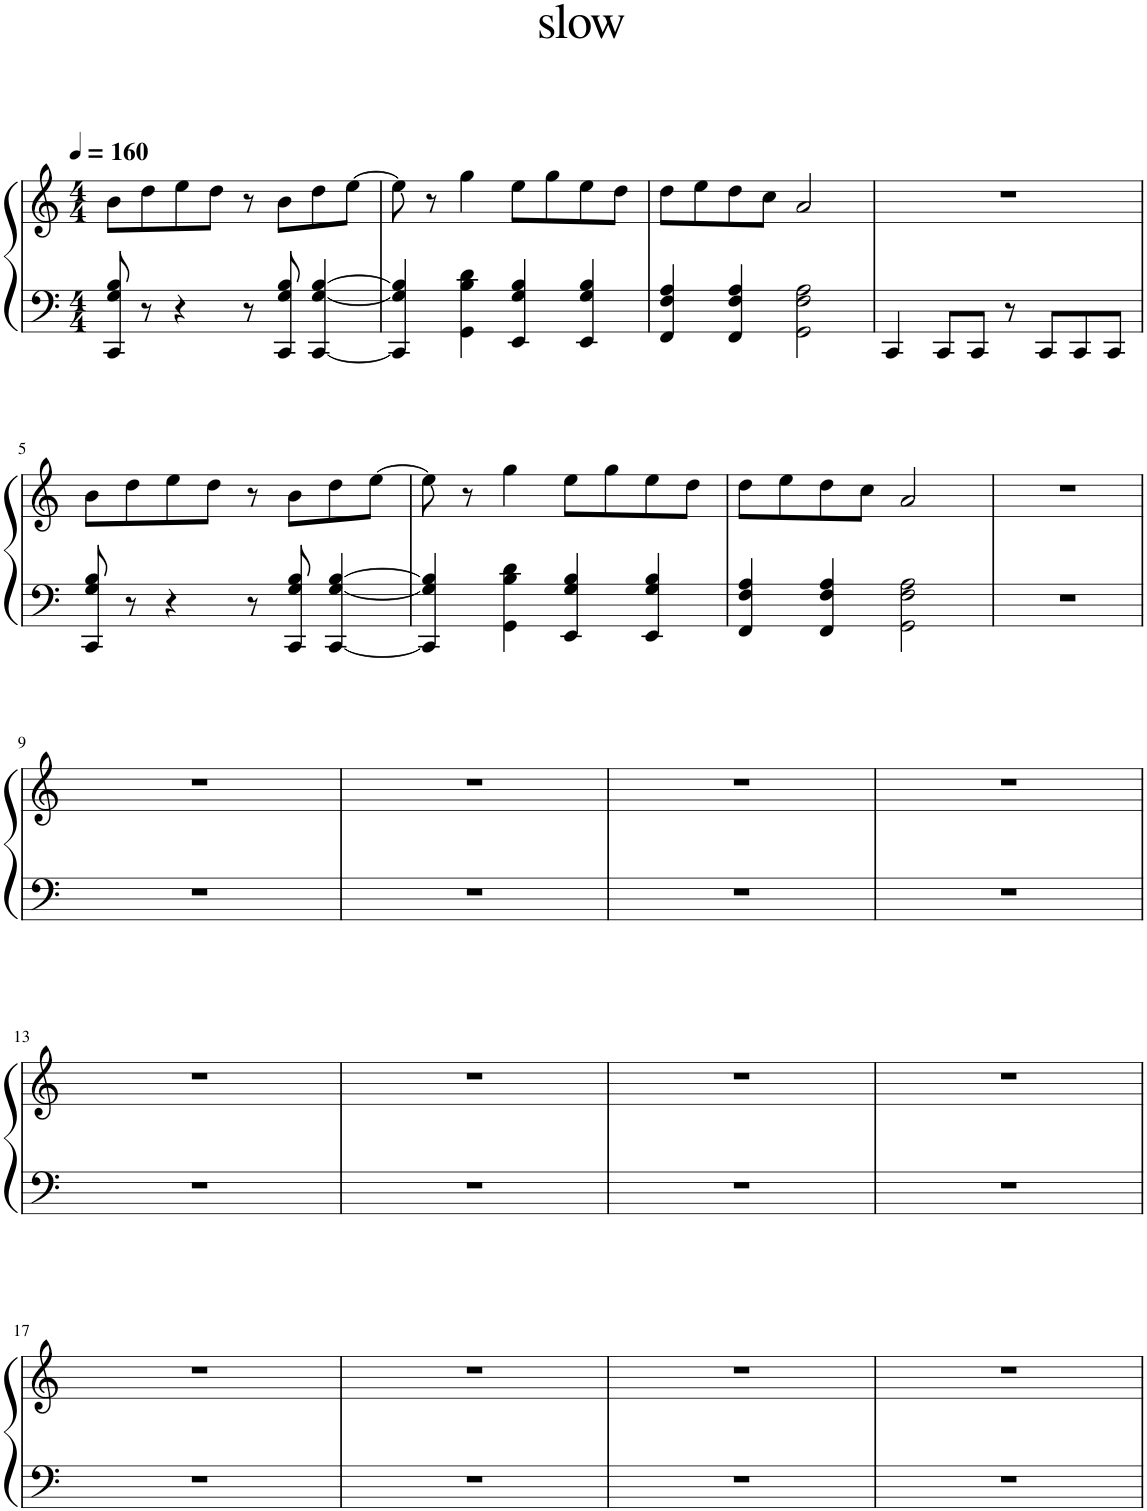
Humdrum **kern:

**kern	**kern
*part1	*part1
*staff2	*staff1
*I"Piano	*
*I'Pno.	*
*clefF4	*clefG2
*k[]	*k[]
*M4/4	*M4/4
*MM160	*MM160
=1	=1
8CC/ 8G/ 8B/	8b\L
8r	8dd\
4r	8ee\
.	8dd\J
8r	8r
8CC/ 8G/ 8B/	8b\L
[4CC/ [4G/ [4B/	8dd\
.	[8ee\J
=2	=2
4CC/] 4G/] 4B/]	8ee\]
.	8r
4GG\ 4B\ 4d\	4gg\
4EE/ 4G/ 4B/	8ee\L
.	8gg\
4EE/ 4G/ 4B/	8ee\
.	8dd\J
=3	=3
4FF/ 4F/ 4A/	8dd\L
.	8ee\
4FF/ 4F/ 4A/	8dd\
.	8cc\J
2GG\ 2F\ 2A\	2a/
=4	=4
4CC/	1r
8CC/L	.
8CC/J	.
8r	.
8CC/L	.
8CC/	.
8CC/J	.
!!LO:LB:g=z
=5	=5
8CC/ 8G/ 8B/	8b\L
8r	8dd\
4r	8ee\
.	8dd\J
8r	8r
8CC/ 8G/ 8B/	8b\L
[4CC/ [4G/ [4B/	8dd\
.	[8ee\J
=6	=6
4CC/] 4G/] 4B/]	8ee\]
.	8r
4GG\ 4B\ 4d\	4gg\
4EE/ 4G/ 4B/	8ee\L
.	8gg\
4EE/ 4G/ 4B/	8ee\
.	8dd\J
=7	=7
4FF/ 4F/ 4A/	8dd\L
.	8ee\
4FF/ 4F/ 4A/	8dd\
.	8cc\J
2GG\ 2F\ 2A\	2a/
=8	=8
1r	1r
!!LO:LB:g=z
=9	=9
1r	1r
=10	=10
1r	1r
=11	=11
1r	1r
=12	=12
1r	1r
!!LO:LB:g=z
=13	=13
1r	1r
=14	=14
1r	1r
=15	=15
1r	1r
=16	=16
1r	1r
!!LO:LB:g=z
=17	=17
1r	1r
=18	=18
1r	1r
=19	=19
1r	1r
=20	=20
1r	1r
=	=
*-	*-
